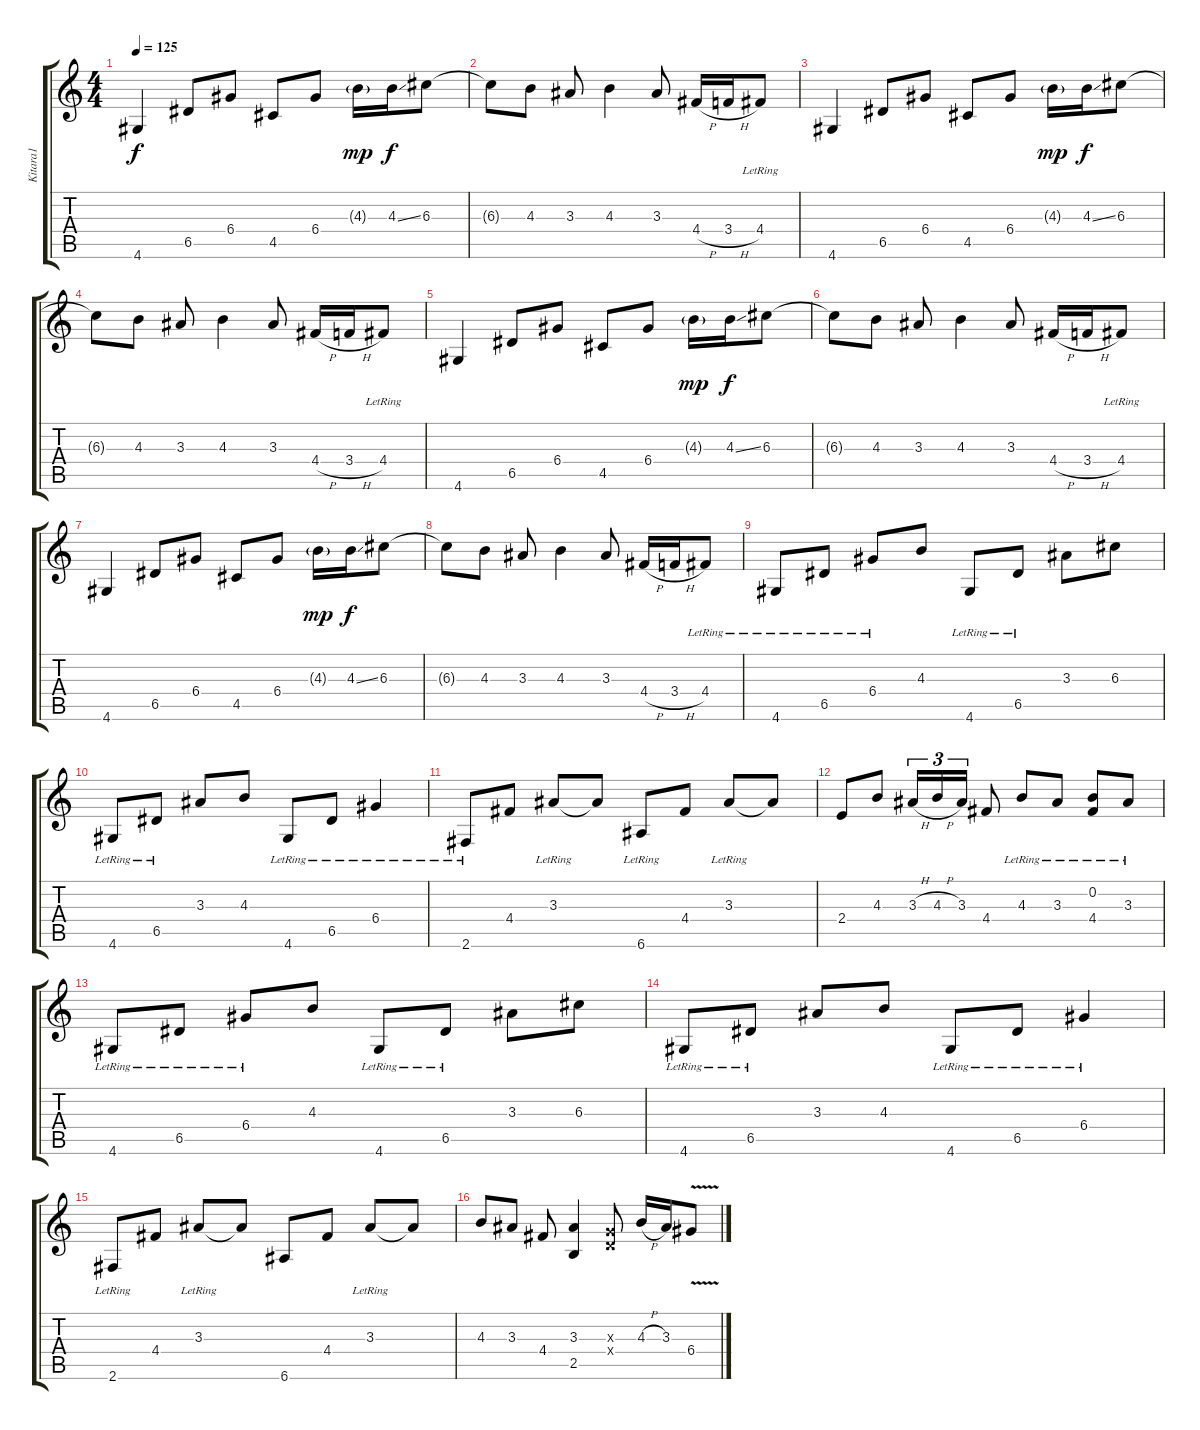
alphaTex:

\track ("Kitara1" "Kitara1") {instrument acousticguitarsteel}
\staff {score tabs}
\tuning (E4 B3 G3 D3 A2 E2) {hide}
\ts (4 4)
\tempo 125
\clef g2
\ks c
4.6.4{dy f} 6.5.8 6.4.8 4.5.8 6.4.8 4.3{g}.16{dy mp} 4.3{ss}.16{dy f} 6.3.8 |
6.3{t}.8 4.3.8 3.3.8 4.3.4 3.3.8 4.4{h}.16 3.4{h}.16 4.4{lr}.8 |
4.6.4 6.5.8 6.4.8 4.5.8 6.4.8 4.3{g}.16{dy mp} 4.3{ss}.16{dy f} 6.3.8 |
6.3{t}.8 4.3.8 3.3.8 4.3.4 3.3.8 4.4{h}.16 3.4{h}.16 4.4{lr}.8 |
4.6.4 6.5.8 6.4.8 4.5.8 6.4.8 4.3{g}.16{dy mp} 4.3{ss}.16{dy f} 6.3.8 |
6.3{t}.8 4.3.8 3.3.8 4.3.4 3.3.8 4.4{h}.16 3.4{h}.16 4.4{lr}.8 |
4.6.4 6.5.8 6.4.8 4.5.8 6.4.8 4.3{g}.16{dy mp} 4.3{ss}.16{dy f} 6.3.8 |
6.3{t}.8 4.3.8 3.3.8 4.3.4 3.3.8 4.4{h}.16 3.4{h}.16 4.4{lr}.8 |
4.6{lr}.8 6.5{lr}.8 6.4{lr}.8 4.3.8 4.6{lr}.8 6.5{lr}.8 3.3.8 6.3.8 |
4.6{lr}.8 6.5{lr}.8 3.3.8 4.3.8 4.6{lr}.8 6.5{lr}.8 6.4{lr}.4 |
2.6{lr}.8 4.4.8 3.3{lr}.8 3.3{t}.8 6.6{lr}.8 4.4.8 3.3{lr}.8 3.3{t}.8 |
2.4.8 4.3.8 3.3{h}.16{tu (3 2)} 4.3{h}.16{tu (3 2)} 3.3.16{tu (3 2)} 4.4.8 4.3{lr}.8 3.3{lr}.8 (0.2 4.4{lr}).8 3.3{lr}.8 |
4.6{lr}.8 6.5{lr}.8 6.4{lr}.8 4.3.8 4.6{lr}.8 6.5{lr}.8 3.3.8 6.3.8 |
4.6{lr}.8 6.5{lr}.8 3.3.8 4.3.8 4.6{lr}.8 6.5{lr}.8 6.4{lr}.4 |
2.6{lr}.8 4.4.8 3.3{lr}.8 3.3{t}.8 6.6.8 4.4.8 3.3{lr}.8 3.3{t}.8 |
4.3.8 3.3.8 4.4.8 (3.3 2.5).4 (0.3{x} 0.4{x}).8 4.3{h}.16 3.3.16 6.4{v}.8
